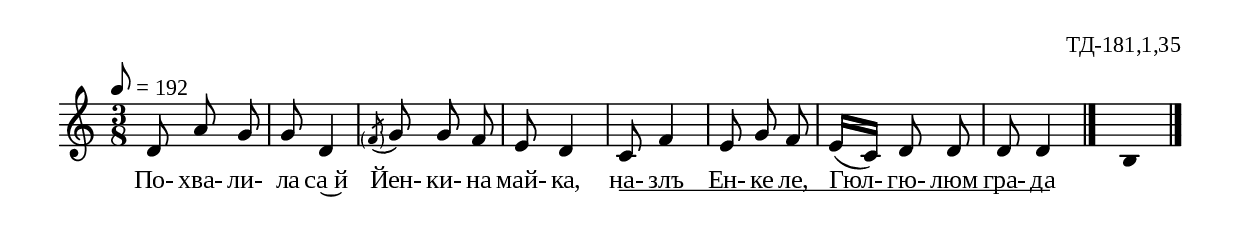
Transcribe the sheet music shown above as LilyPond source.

%{
td_181_1_35
%}

\include "td-preamble.ly"
%\include "Rhythm_marks.ly"

\score {
\relative c' {
\tempo 8 = 192
%\override Score.RehearsalMark #'self-alignment-X = #LEFT
%\once \override Score.RehearsalMark #'X-offset = #8
%  \rhythmMarkA \rhyMarkAAdot #"66"
\time 3/8
\parG
d8 a'\noBeam g | g d4 | 
\varA
\acciaccatura \parenthesize f8 g8 g\noBeam f | e d4 | c8 f4 | e8 g\noBeam f |
e16[( c]) d8 d\noBeam | d8 d4
 \bar "|." 
s8 \fixB b4
 \bar "|."  

}
\addlyrics { По- хва- ли- ла са~й Йен- ки- на май- ка, 
на- \startTextSpan злъ Ен- ке ле,
Гюл- гю- люм гра- да \stopTextSpan }
%
\layout {
%   \context { 
%	    \Staff \remove "Time_signature_engraver" } 
  indent = #0
  line-width = 190\mm
  ragged-right=##f
\context {
      \Lyrics
      \consists "Text_spanner_engraver"
      \override TextSpanner #'direction = #DOWN
      \override TextSpanner #'style = #'line    
      \override TextSpanner #'outside-staff-priority = ##f
      \override TextSpanner #'padding = #0.2 % sets the distance of the line from the lyrics
      \override TextSpanner #'bound-details =
      #`((left . ((Y . 0)
                  (padding . 0)
                  (attach-dir . ,LEFT)))
         (left-broken . ((end-on-note . #t)))
         (right . ((Y . 0)
                   (padding . 0)
                   (attach-dir . ,RIGHT))))
    }

}
%
\midi { 
	\context {
		\Score tempoWholesPerMinute = #(ly:make-moment 192 8)
		}
	}
}
%
\header{
  opus = "ТД-181,1,35"
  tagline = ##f
}


